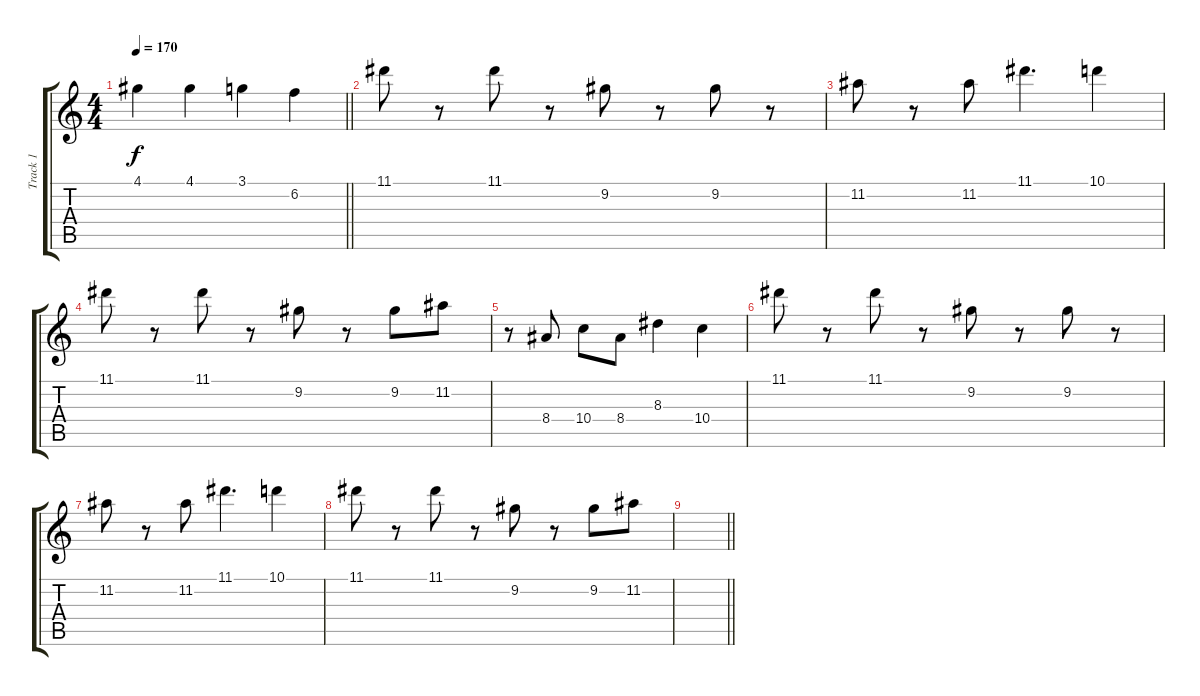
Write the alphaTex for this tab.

\track ("Track 1" "Track 1") {instrument overdrivenguitar}
\staff {score tabs}
\tuning (E4 B3 G3 D3 A2 E2) {hide}
\ts (4 4)
\tempo 170
\clef g2
\barLineRight lightlight
\ks c
4.1.4{dy f} 4.1.4 3.1.4 6.2.4 |
11.1.8 r.8 11.1.8 r.8 9.2.8 r.8 9.2.8 r.8 |
11.2.8 r.8 11.2.8 11.1.4{d} 10.1.4 |
11.1.8 r.8 11.1.8 r.8 9.2.8 r.8 9.2.8 11.2.8 |
r.8 8.4.8 10.4.8 8.4.8 8.3.4 10.4.4 |
11.1.8 r.8 11.1.8 r.8 9.2.8 r.8 9.2.8 r.8 |
11.2.8 r.8 11.2.8 11.1.4{d} 10.1.4 |
11.1.8 r.8 11.1.8 r.8 9.2.8 r.8 9.2.8 11.2.8 |
\barLineRight lightlight
